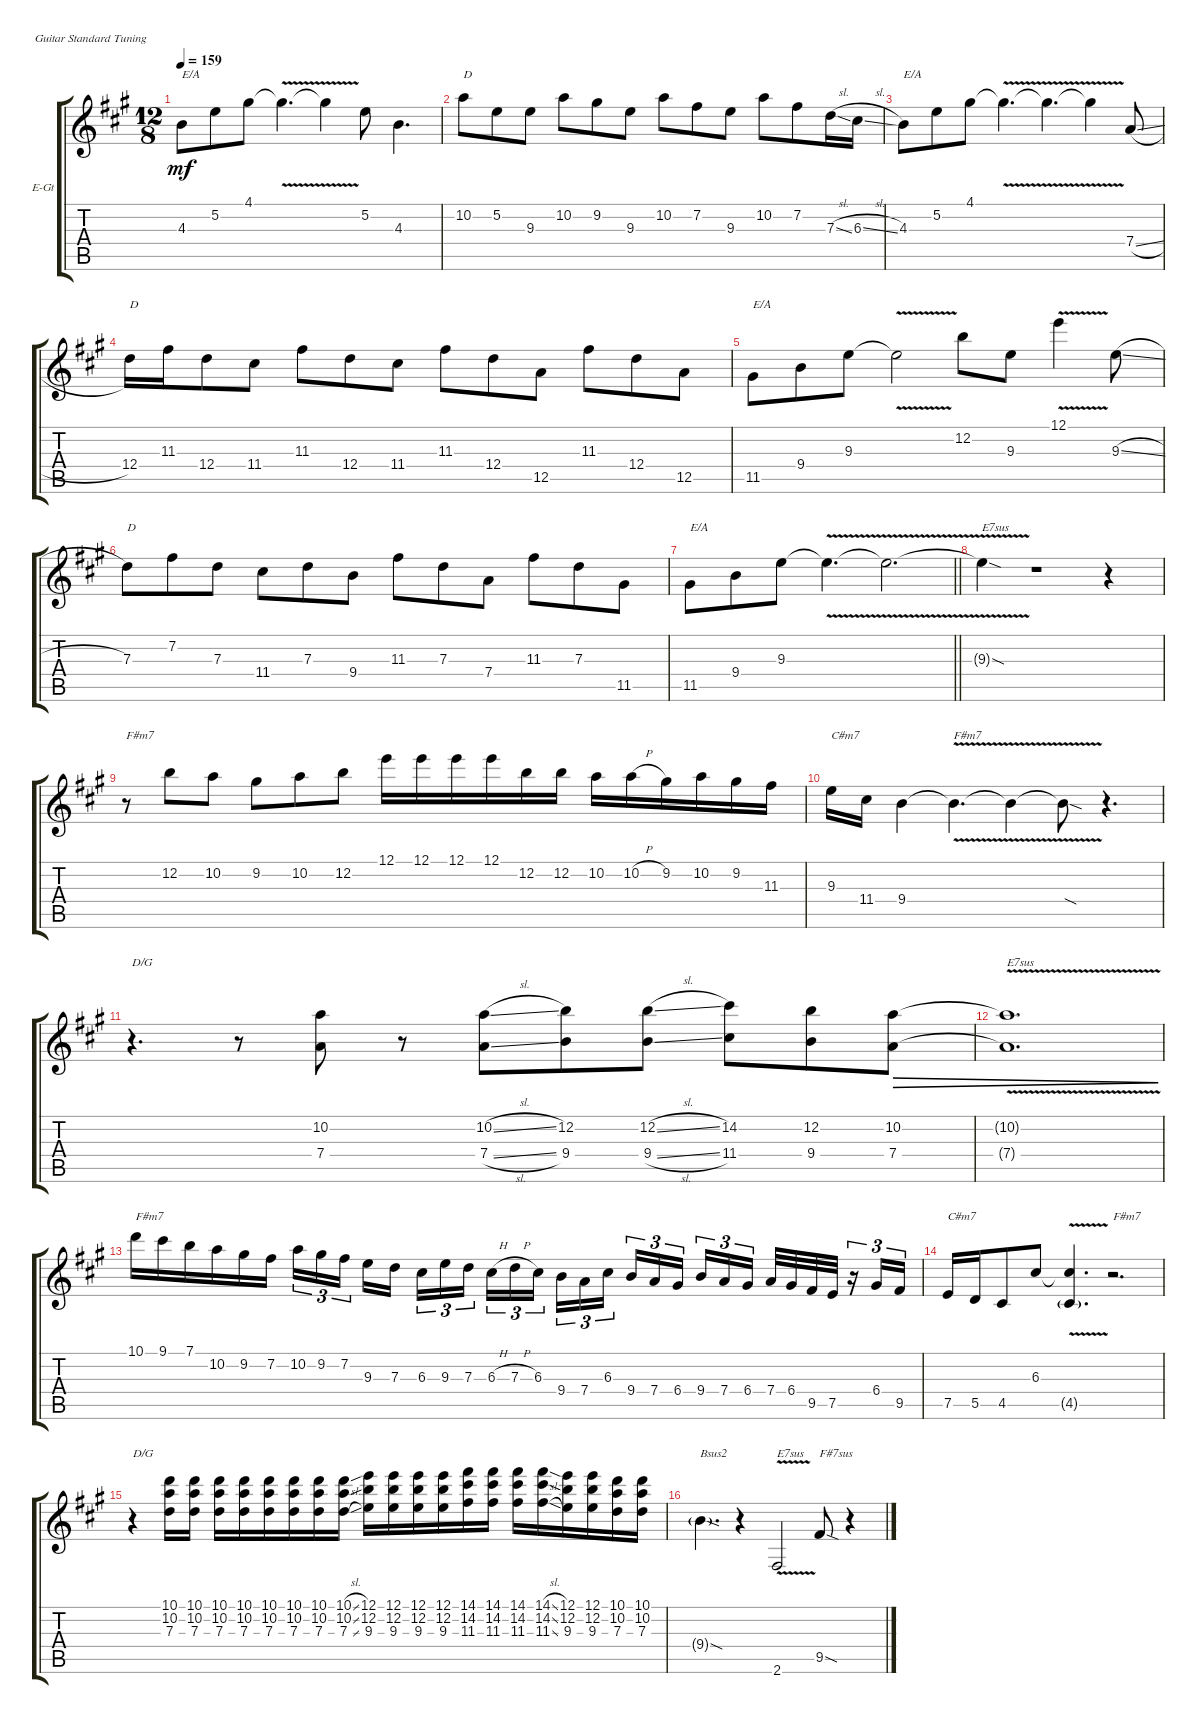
\defaultSystemsLayout 4
\bracketExtendMode groupsimilarinstruments
\firstSystemTrackNameOrientation horizontal
\otherSystemsTrackNameOrientation horizontal
\track ("Electric Guitar" "E-Gt") {instrument distortionguitar}
\staff {score tabs}
\tuning (E4 B3 G3 D3 A2 E2)
\ts (12 8)
\tempo 159
\clef g2
\ks a
4.3.8{txt "E/A" dy mf} 5.2.8 4.1.8 4.1{v t}.4{d} 4.1{v t}.4 5.2.8 4.3.4{d} |
10.2.8{txt "D"} 5.2.8 9.3.8 10.2.8 9.2.8 9.3.8 10.2.8 7.2.8 9.3.8 10.2.8 7.2.8 7.3{sl}.16 6.3{sl}.16 |
4.3.8{txt "E/A"} 5.2.8 4.1.8 4.1{v t}.4{d} 4.1{v t}.4{d} 4.1{v t}.4 7.4{sl}.8 |
12.4.16{txt "D"} 11.3.16 12.4.8 11.4.8 11.3.8 12.4.8 11.4.8 11.3.8 12.4.8 12.5.8 11.3.8 12.4.8 12.5.8 |
11.5.8{txt "E/A"} 9.4.8 9.3.8 9.3{v t}.2 12.2.8 9.3.8 12.1{v}.4 9.3{sl}.8 |
7.3.8{txt "D"} 7.2.8 7.3.8 11.4.8 7.3.8 9.4.8 11.3.8 7.3.8 7.4.8 11.3.8 7.3.8 11.5.8 |
\barLineRight lightlight
11.5.8{txt "E/A"} 9.4.8 9.3.8 9.3{v t}.4{d} 9.3{v t}.2{d} |
9.3{sod t}.4{txt "E7sus"} r.1 r.4 |
r.8{txt "F#m7"} 12.2.8 10.2.8 9.2.8 10.2.8 12.2.8 12.1.16 12.1.16 12.1.16 12.1.16 12.2.16 12.2.16 10.2.16 10.2{h}.16 9.2.16 10.2.16 9.2.16 11.3.16 |
9.3.16{txt "C#m7"} 11.4.16 9.4.4 9.4{v t}.4{d txt "F#m7"} 9.4{v t}.4 9.4{sod t}.8 r.4{d} |
r.4{d txt "D/G"} r.8 (7.4 10.2).8 r.8 (7.4{sl} 10.2{sl}).8 (9.4 12.2).8 (9.4{sl} 12.2{sl}).8 (11.4 14.2).8 (9.4 12.2).8 (7.4 10.2).8{dec} |
(7.4{v t} 10.2{v t}).1{d txt "E7sus" dec} |
10.1.16{txt "F#m7"} 9.1.16 7.1.16 10.2.16 9.2.16 7.2.16 10.2.16{tu (3 2)} 9.2.16{tu (3 2)} 7.2.16{tu (3 2)} 9.3.16 7.3.16 6.3.16{tu (3 2)} 9.3.16{tu (3 2)} 7.3.16{tu (3 2)} 6.3{h}.16{tu (3 2)} 7.3{h}.16{tu (3 2)} 6.3.16{tu (3 2)} 9.4.16{tu (3 2)} 7.4.16{tu (3 2)} 6.3.16{tu (3 2)} 9.4.16{tu (3 2)} 7.4.16{tu (3 2)} 6.4.16{tu (3 2)} 9.4.16{tu (3 2)} 7.4.16{tu (3 2)} 6.4.16{tu (3 2)} 7.4.32 6.4.32 9.5.32 7.5.32 r.16{tu (3 2)} 6.4.16{tu (3 2)} 9.5.16{tu (3 2)} |
7.5.16{txt "C#m7"} 5.5.16 4.5.8 6.3.8 (6.3{v t} 4.5{v g}).4{d} r.2{d txt "F#m7"} |
r.4{txt "D/G"} (10.1 10.2 7.3).16 (10.1 10.2 7.3).16 (10.1 10.2 7.3).16 (10.1 10.2 7.3).16 (10.1 10.2 7.3).16 (10.1 10.2 7.3).16 (10.1 10.2 7.3).16 (10.1{sl} 10.2{sl} 7.3{sl}).16 (9.3 12.2 12.1).16 (9.3 12.2 12.1).16 (9.3 12.2 12.1).16 (9.3 12.2 12.1).16 (14.1 14.2 11.3).16 (14.1 14.2 11.3).16 (14.1 14.2 11.3).16 (14.1{sl} 14.2{sl} 11.3{sl}).16 (9.3 12.2 12.1).16 (9.3 12.2 12.1).16 (10.1 10.2 7.3).16 (10.1 10.2 7.3).16 |
9.4{sod g}.4{d txt "Bsus2"} r.4 2.6{v}.2{txt "E7sus"} 9.5{sod}.8{txt "F#7sus"} r.4
